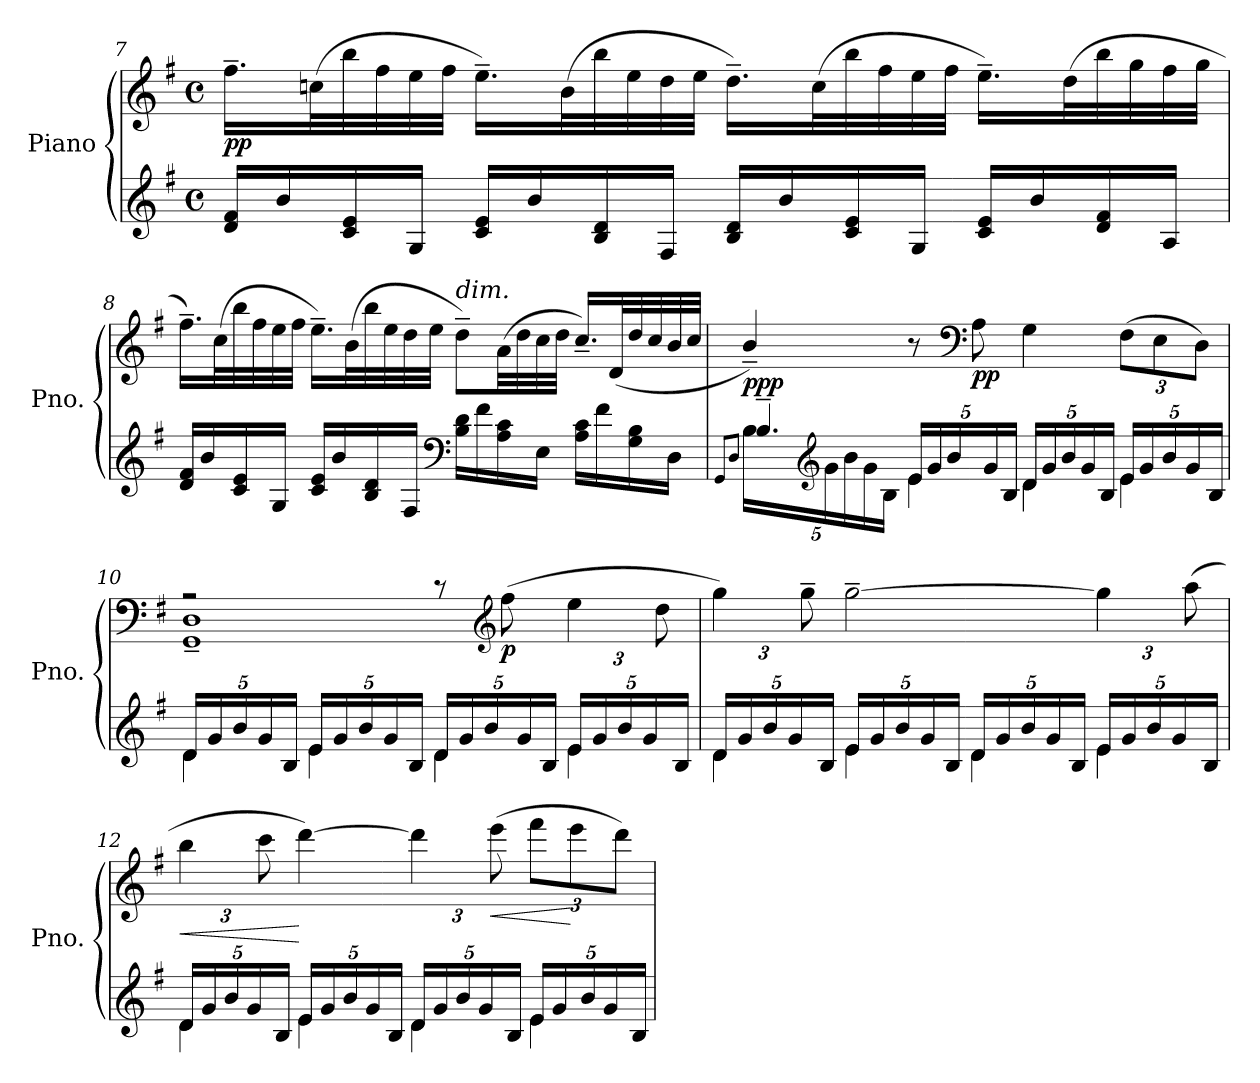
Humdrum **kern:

**kern	**kern	**dynam
*part1	*part1	*part1
*staff2	*staff1	*staff1/2
*I"Piano	*	*
*I'Pno.	*	*
!!LO:LB:g=z
*clefG2	*clefG2	*
*k[f#]	*k[f#]	*
*M4/4	*M4/4	*
*met(c)	*met(c)	*
=7	=7	=7
!	!	!LO:DY:b
16d/ 16f#/LL	16.ff#~\LL	pp
16b/	.	.
.	(32ccn\L	.
16c/ 16e/	32bb\	.
.	32ff#\	.
16G/JJ	32ee\	.
.	32ff#\JJJ	.
16c/ 16e/LL	16.ee~\LL)	.
16b/	.	.
.	(32b\L	.
16B/ 16d/	32bb\	.
.	32ee\	.
16F#/JJ	32dd\	.
.	32ee\JJJ	.
16B/ 16d/LL	16.dd~\LL)	.
16b/	.	.
.	(32cc\L	.
16c/ 16e/	32bb\	.
.	32ff#\	.
16G/JJ	32ee\	.
.	32ff#\JJJ	.
16c/ 16e/LL	16.ee~\LL)	.
16b/	.	.
.	(32dd\L	.
16d/ 16f#/	32bb\	.
.	32gg\	.
16A/JJ	32ff#\	.
.	32gg\JJJ	.
!!LO:LB:g=z
=8	=8	=8
16d/ 16f#/LL	16.ff#~\LL)	.
16b/	.	.
.	(32cc\L	.
16c/ 16e/	32bb\	.
.	32ff#\	.
16G/JJ	32ee\	.
.	32ff#\JJJ	.
16c/ 16e/LL	16.ee~\LL)	.
16b/	.	.
.	(32b\L	.
16B/ 16d/	32bb\	.
.	32ee\	.
16F#/JJ	32dd\	.
.	32ee\JJJ	.
*clefF4	*	*
!	!LO:TX:a:i:t=dim.	!
16B\ 16d\LL	8dd~\L)	.
16f#\	.	.
16A\ 16c\	(32a\LL	.
.	32dd\	.
16E\JJ	32cc\	.
.	32dd\JJJ	.
16A\ 16c\LL	16.cc~/LL)	.
16f#\	.	.
.	(32d/L	.
16G\ 16B\	32dd/	.
.	32cc/	.
16D\JJ	32b/	.
.	32cc/JJJ	.
!!LO:PB:g=z
=9	=9	=9
*^	*	*
*	*^	*	*
.	.	8qGG/L	.	.
.	.	8qD/J	.	.
*v	*v	*v	*	*
*Xbrackettup	*	*
*^	*	*
*	*^	*	*
!	!	!	!	!LO:DY:b
20B\LL	4ryy	4.B~/	4b~/)	ppp
*clefG2	*	*	*	*
20g\	.	.	.	.
20b\	.	.	.	.
20g\	.	.	.	.
20B\JJ	.	.	.	.
20e/LL	4e\	.	8r	.
20g/	.	.	.	.
20b/	.	.	.	.
*	*	*	*clefF4	*
!	!	!	!	!LO:DY:b
.	.	2ryy	8A\	pp
20g/	.	.	.	.
20B/JJ	.	.	.	.
20d/LL	4d\	.	4G\	.
20g/	.	.	.	.
20b/	.	.	.	.
20g/	.	.	.	.
20B/JJ	.	.	.	.
*	*	*	*Xbrackettup	*
20e/LL	4e\	.	(12F#\L	.
20g/	.	.	.	.
.	.	.	12E\	.
20b/	.	.	.	.
.	.	8ryy	.	.
20g/	.	.	.	.
.	.	.	12D\J)	.
20B/JJ	.	.	.	.
*	*v	*v	*	*
=10	=10	=10	=10
*	*	*^	*
20d/LL	4d\	2r	1GG~ 1D~	.
20g/	.	.	.	.
20b/	.	.	.	.
20g/	.	.	.	.
20B/JJ	.	.	.	.
20e/LL	4e\	.	.	.
20g/	.	.	.	.
20b/	.	.	.	.
20g/	.	.	.	.
20B/JJ	.	.	.	.
20d/LL	4d\	8r	.	.
20g/	.	.	.	.
20b/	.	.	.	.
*	*	*clefG2	*	*
!	!	!	!	!LO:DY:b
.	.	(8ff#\	.	p
20g/	.	.	.	.
20B/JJ	.	.	.	.
20e/LL	4e\	6ee\	.	.
20g/	.	.	.	.
20b/	.	.	.	.
20g/	.	.	.	.
.	.	12dd\	.	.
20B/JJ	.	.	.	.
*	*	*v	*v	*
!!LO:LB:g=z
=11	=11	=11	=11
20d/LL	4d\	6gg\)	.
20g/	.	.	.
20b/	.	.	.
20g/	.	.	.
.	.	12gg~\	.
20B/JJ	.	.	.
20e/LL	4e\	[2gg~\	.
20g/	.	.	.
20b/	.	.	.
20g/	.	.	.
20B/JJ	.	.	.
20d/LL	4d\	.	.
20g/	.	.	.
20b/	.	.	.
20g/	.	.	.
20B/JJ	.	.	.
20e/LL	4e\	6gg\]	.
20g/	.	.	.
20b/	.	.	.
20g/	.	.	.
.	.	(12aa\	.
20B/JJ	.	.	.
=12	=12	=12	=12
!	!	!	!LO:HP:b
20d/LL	4d\	6bb\	<
20g/	.	.	.
20b/	.	.	.
20g/	.	.	.
.	.	12ccc\	.
20B/JJ	.	.	.
20e/LL	4e\	[4ddd\)	[
20g/	.	.	.
20b/	.	.	.
20g/	.	.	.
20B/JJ	.	.	.
20d/LL	4d\	6ddd\]	.
20g/	.	.	.
20b/	.	.	.
20g/	.	.	.
!	!	!	!LO:HP:b
.	.	(12eee\	<
20B/JJ	.	.	.
20e/LL	4e\	12fff#\L	.
20g/	.	.	.
.	.	12eee\	[
20b/	.	.	.
20g/	.	.	.
.	.	12ddd\J)	.
20B/JJ	.	.	.
*v	*v	*	*
=	=	=
*-	*-	*-
